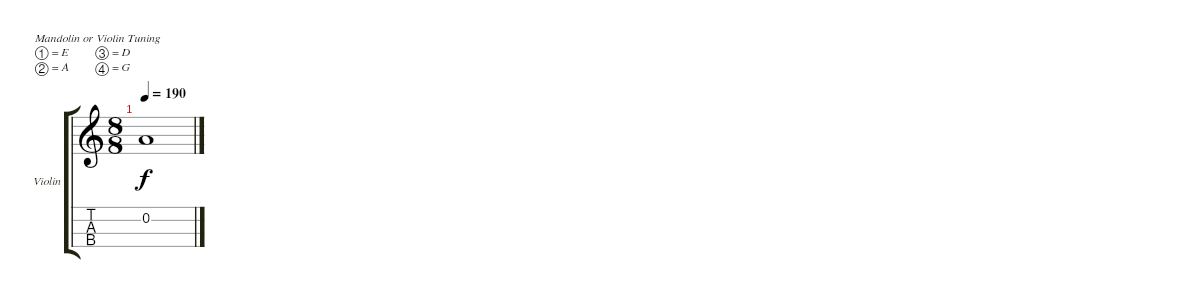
\bracketExtendMode groupsimilarinstruments
\firstSystemTrackNameOrientation horizontal
\otherSystemsTrackNameOrientation horizontal
\track ("Pista 1" "Violin") {instrument violin}
\staff {score tabs}
\tuning (E5 A4 D4 G3)
\ts (8 8)
\tempo 190
\clef g2
\ks c
0.2{t}.1{dy f}
